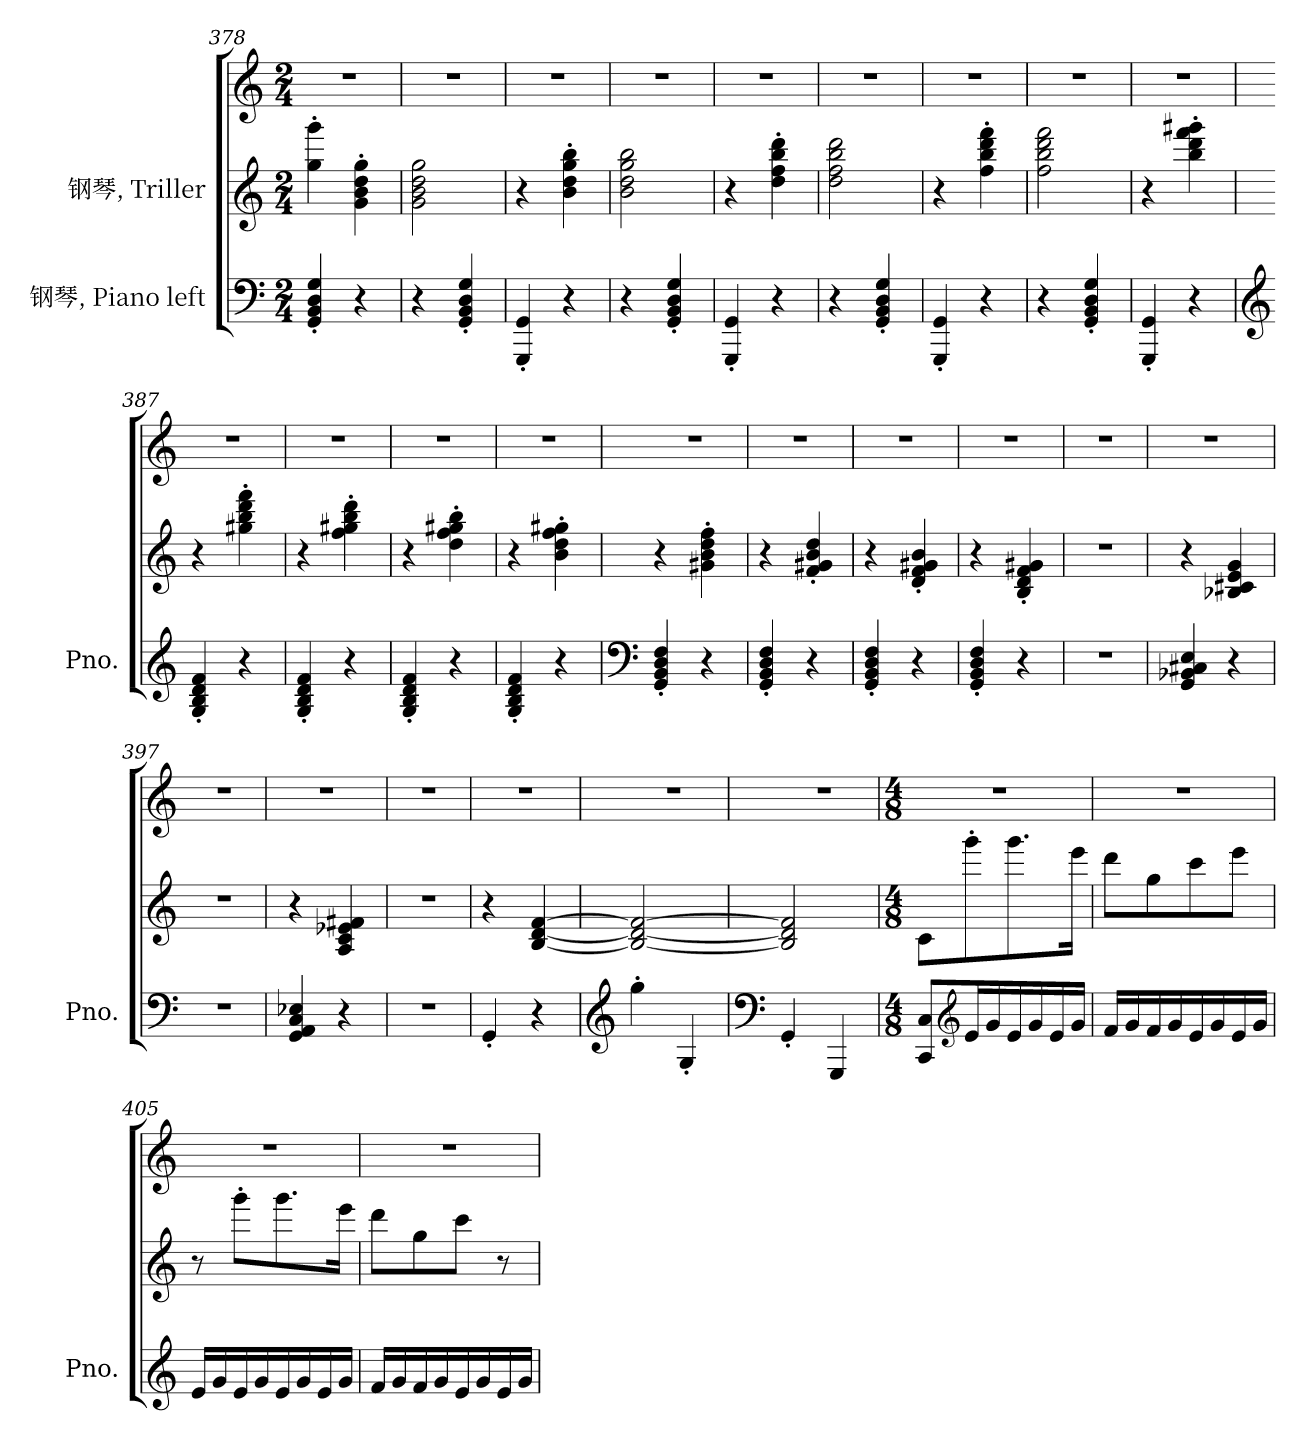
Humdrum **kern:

**kern	**kern	**kern
*part2	*part1	*part1
*staff3	*staff2	*staff1
*I"钢琴, Piano left	*I"钢琴, Triller	*
*I'Pno.	*	*
*clefF4	*clefG2	*clefG2
*k[]	*k[]	*k[]
*M2/4	*M2/4	*M2/4
*MM99	*MM99	*MM99
=378	=378	=378
4GG/' 4BB/' 4D/' 4G/'	4gg\' 4ggg\'	2r
4r	4g\' 4b\' 4dd\' 4gg\'	.
=379	=379	=379
*	*	*MM100
4r	2g\ 2b\ 2dd\ 2gg\	2r
4GG/' 4BB/' 4D/' 4G/'	.	.
=380	=380	=380
4GGG/' 4GG/'	4r	2r
4r	4b\' 4dd\' 4gg\' 4bb\'	.
!!LO:LB:g=z
=381	=381	=381
*	*	*MM99
4r	2b\ 2dd\ 2gg\ 2bb\	2r
4GG/' 4BB/' 4D/' 4G/'	.	.
=382	=382	=382
4GGG/' 4GG/'	4r	2r
4r	4dd\' 4ff\' 4bb\' 4ddd\'	.
=383	=383	=383
*	*	*MM99
4r	2dd\ 2ff\ 2bb\ 2ddd\	2r
4GG/' 4BB/' 4D/' 4G/'	.	.
=384	=384	=384
4GGG/' 4GG/'	4r	2r
4r	4ff\' 4bb\' 4ddd\' 4fff\'	.
=385	=385	=385
*	*	*MM97
4r	2ff\ 2bb\ 2ddd\ 2fff\	2r
4GG/' 4BB/' 4D/' 4G/'	.	.
=386	=386	=386
*	*	*MM96
4GGG/' 4GG/'	4r	2r
4r	4bb\' 4ddd\' 4fff\' 4ggg#X\'	.
=387	=387	=387
*clefG2	*	*
4G/' 4B/' 4d/' 4f/'	4r	2r
4r	4gg#X\' 4bb\' 4ddd\' 4fff\'	.
=388	=388	=388
*	*	*MM97
4G/' 4B/' 4d/' 4f/'	4r	2r
4r	4ff\' 4gg#X\' 4bb\' 4ddd\'	.
=389	=389	=389
*	*	*MM97
4G/' 4B/' 4d/' 4f/'	4r	2r
4r	4dd\' 4ff\' 4gg#X\' 4bb\'	.
=390	=390	=390
4G/' 4B/' 4d/' 4f/'	4r	2r
4r	4b\' 4dd\' 4ff\' 4gg#X\'	.
!!LO:PB:g=z
=391	=391	=391
*clefF4	*	*
4GG/' 4BB/' 4D/' 4F/'	4r	2r
4r	4g#X\' 4b\' 4dd\' 4ff\'	.
=392	=392	=392
*	*	*MM99
4GG/' 4BB/' 4D/' 4F/'	4r	2r
4r	4f/' 4g#X/' 4b/' 4dd/'	.
=393	=393	=393
*	*	*MM94
4GG/' 4BB/' 4D/' 4F/'	4r	2r
4r	4d/' 4f/' 4g#X/' 4b/'	.
=394	=394	=394
4GG/' 4BB/' 4D/' 4F/'	4r	2r
4r	4B/' 4d/' 4f/' 4g#X/'	.
=395	=395	=395
2r	2r	2r
=396	=396	=396
4GG/ 4BB-X/ 4C#X/ 4E/	4r	2r
4r	4B-X/ 4c#X/ 4e/ 4g/	.
=397	=397	=397
2r	2r	2r
=398	=398	=398
*	*	*MM94
4GG/ 4AA/ 4C/ 4E-X/	4r	2r
4r	4A/ 4c/ 4e-X/ 4f#X/	.
=399	=399	=399
2r	2r	2r
=400	=400	=400
*	*	*MM82
4GG'/	4r	2r
4r	[4B/ [4d/ [4f/	.
!!LO:LB:g=z
=401	=401	=401
*clefG2	*	*
*	*	*MM83
4gg'\	2B/_ 2d/_ 2f/_	2r
4G'/	.	.
=402	=402	=402
*clefF4	*	*
*	*	*MM65
4GG'/	2B/] 2d/] 2f/]	2r
4GGG/	.	.
=403	=403	=403
*M4/8	*M4/8	*M4/8
*	*	*MM111
8CC/ 8C/L	8c\L	2r
*clefG2	*	*
16e/L	8ggg'\	.
16g/	.	.
16e/	8.ggg\	.
16g/	.	.
16e/	.	.
16g/JJ	16eee\Jk	.
=404	=404	=404
*	*	*MM153
16f/LL	8ddd\L	2r
16g/	.	.
16f/	8gg\	.
16g/	.	.
16e/	8ccc\	.
16g/	.	.
16e/	8eee\J	.
16g/JJ	.	.
=405	=405	=405
*	*	*MM146
16e/LL	8r	2r
16g/	.	.
16e/	8ggg'\L	.
16g/	.	.
16e/	8.ggg\	.
16g/	.	.
16e/	.	.
16g/JJ	16eee\Jk	.
=406	=406	=406
*	*	*MM153
16f/LL	8ddd\L	2r
16g/	.	.
16f/	8gg\	.
16g/	.	.
16e/	8ccc\J	.
16g/	.	.
16e/	8r	.
16g/JJ	.	.
=	=	=
*-	*-	*-
